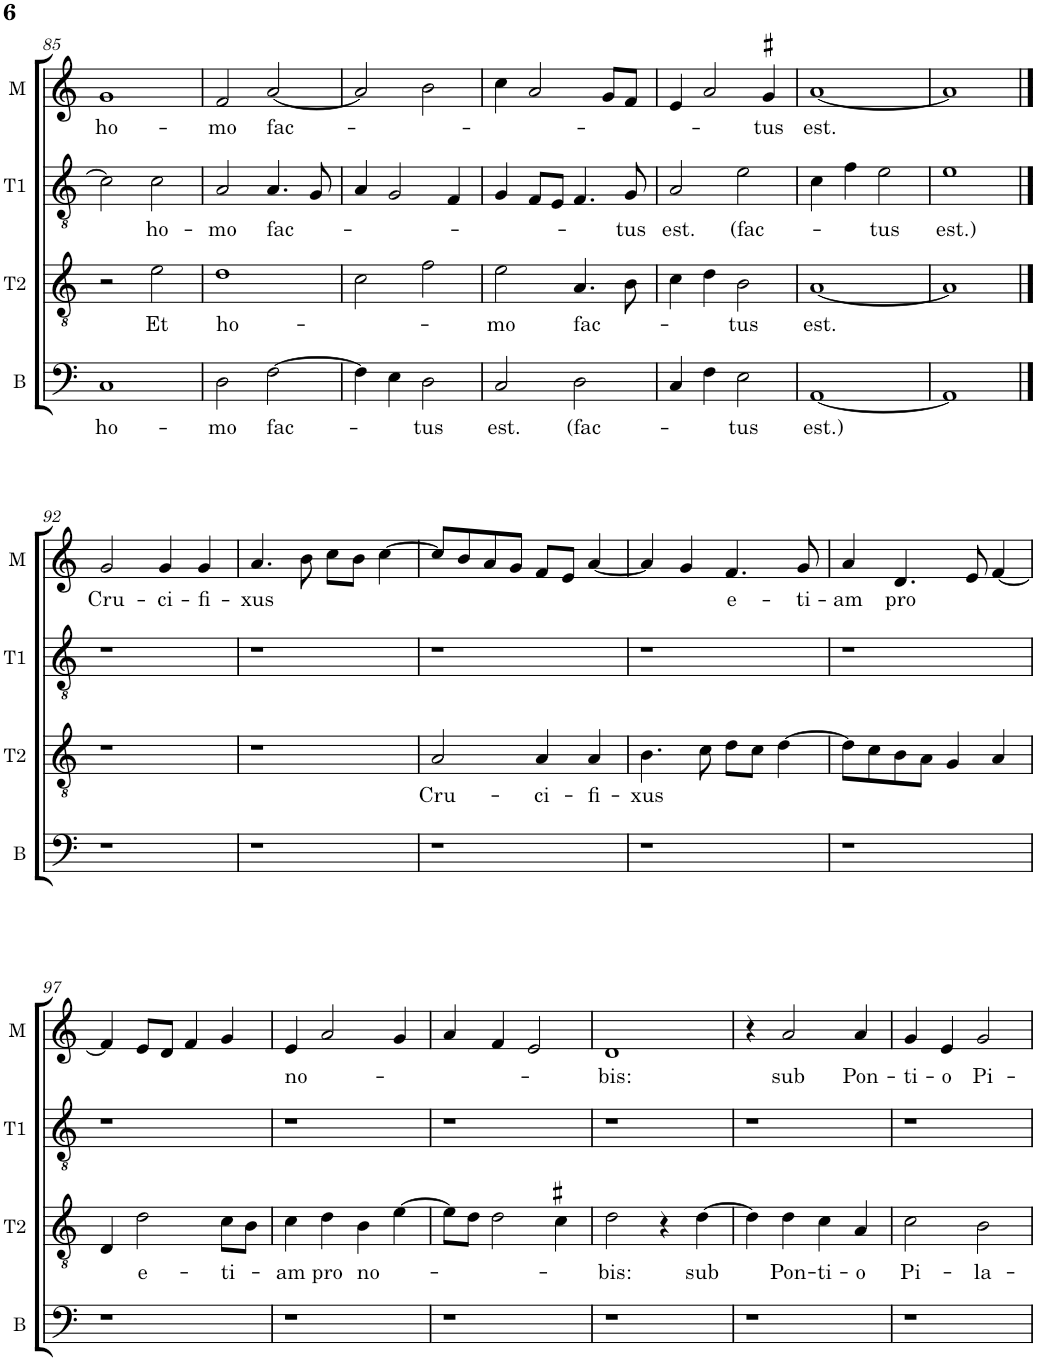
**kern	**text	**kern	**text	**kern	**text	**kern	**text
*part4	*part4	*part3	*part3	*part2	*part2	*part1	*part1
*staff4	*staff4	*staff3	*staff3	*staff2	*staff2	*staff1	*staff1
*I"B	*	*I"T2	*	*I"T1	*	*I"Mez	*
*I'B	*	*I'T2	*	*I'T1	*	*I'M	*
!!LO:PB:g=z
*clefF4	*	*clefGv2	*	*clefGv2	*	*clefG2	*
*	*	*	*	*Trd4c7	*	*	*
*k[]	*	*k[]	*	*k[]	*	*k[]	*
*M2/2	*	*M2/2	*	*M2/2	*	*M2/2	*
*met(c|)	*	*met(c|)	*	*met(c|)	*	*met(c|)	*
=85	=85	=85	=85	=85	=85	=85	=85
!	!LO:LY:b	!	!	!	!	!	!LO:LY:b
1C	ho-	2r	.	2c\]	.	1g	ho-
!	!	!	!LO:LY:b	!	!LO:LY:b	!	!
.	.	2e\	Et	2c\	ho-	.	.
=86	=86	=86	=86	=86	=86	=86	=86
!	!LO:LY:b	!	!LO:LY:b	!	!LO:LY:b	!	!LO:LY:b
2D\	-mo	1d	ho-	2A/	-mo	2f/	-mo
!	!LO:LY:b	!	!	!	!LO:LY:b	!	!LO:LY:b
[2F\	fac-	.	.	4.A/	fac-	[2a/	fac-
.	.	.	.	8G/	.	.	.
=87	=87	=87	=87	=87	=87	=87	=87
4F\]	.	2c\	.	4A/	.	2a/]	.
4E\	.	.	.	2G/	.	.	.
!	!LO:LY:b	!	!	!	!	!	!
2D\	-tus	2f\	.	.	.	2b\	.
.	.	.	.	4F/	.	.	.
=88	=88	=88	=88	=88	=88	=88	=88
!	!LO:LY:b	!	!LO:LY:b	!	!	!	!
2C/	est.	2e\	-mo	4G/	.	4cc\	.
.	.	.	.	8F/L	.	2a/	.
.	.	.	.	8E/J	.	.	.
!	!LO:LY:b	!	!LO:LY:b	!	!	!	!
2D\	(fac-	4.A/	fac-	4.F/	.	.	.
.	.	.	.	.	.	8g/L	.
!	!	!	!	!	!LO:LY:b	!	!
.	.	8B\	.	8G/	-tus	8f/J	.
=89	=89	=89	=89	=89	=89	=89	=89
!	!	!	!	!	!LO:LY:b	!	!
4C/	.	4c\	.	2A/	est.	4e/	.
4F\	.	4d\	.	.	.	2a/	.
!	!LO:LY:b	!	!LO:LY:b	!	!LO:LY:b	!	!
2E\	-tus	2B\	-tus	2e\	(fac-	.	.
!	!	!	!	!	!	!	!LO:LY:b
.	.	.	.	.	.	4g#X/	-tus
=90	=90	=90	=90	=90	=90	=90	=90
!	!LO:LY:b	!	!LO:LY:b	!	!	!	!LO:LY:b
[1AA	est.)	[1A	est.	4c\	.	[1a	est.
.	.	.	.	4f\	.	.	.
!	!	!	!	!	!LO:LY:b	!	!
.	.	.	.	2e\	-tus	.	.
=91	=91	=91	=91	=91	=91	=91	=91
!	!	!	!	!	!LO:LY:b	!	!
1AA]	.	1A]	.	1e	est.)	1a]	.
!!LO:LB:g=z
==92	==92	==92	==92	==92	==92	==92	==92
!	!	!	!	!	!	!	!LO:LY:b
1r	.	1r	.	1r	.	2g/	Cru-
!	!	!	!	!	!	!	!LO:LY:b
.	.	.	.	.	.	4g/	-ci-
!	!	!	!	!	!	!	!LO:LY:b
.	.	.	.	.	.	4g/	-fi-
=93	=93	=93	=93	=93	=93	=93	=93
!	!	!	!	!	!	!	!LO:LY:b
1r	.	1r	.	1r	.	4.a/	-xus
.	.	.	.	.	.	8b\	.
.	.	.	.	.	.	8cc\L	.
.	.	.	.	.	.	8b\J	.
.	.	.	.	.	.	[4cc\	.
=94	=94	=94	=94	=94	=94	=94	=94
!	!	!	!LO:LY:b	!	!	!	!
1r	.	2A/	Cru-	1r	.	8cc/L]	.
.	.	.	.	.	.	8b/	.
.	.	.	.	.	.	8a/	.
.	.	.	.	.	.	8g/J	.
!	!	!	!LO:LY:b	!	!	!	!
.	.	4A/	-ci-	.	.	8f/L	.
.	.	.	.	.	.	8e/J	.
!	!	!	!LO:LY:b	!	!	!	!
.	.	4A/	-fi-	.	.	[4a/	.
=95	=95	=95	=95	=95	=95	=95	=95
!	!	!	!LO:LY:b	!	!	!	!
1r	.	4.B\	-xus	1r	.	4a/]	.
.	.	.	.	.	.	4g/	.
.	.	8c\	.	.	.	.	.
!	!	!	!	!	!	!	!LO:LY:b
.	.	8d\L	.	.	.	4.f/	e-
.	.	8c\J	.	.	.	.	.
.	.	[4d\	.	.	.	.	.
!	!	!	!	!	!	!	!LO:LY:b
.	.	.	.	.	.	8g/	-ti-
=96	=96	=96	=96	=96	=96	=96	=96
!	!	!	!	!	!	!	!LO:LY:b
1r	.	8d\L]	.	1r	.	4a/	-am
.	.	8c\	.	.	.	.	.
!	!	!	!	!	!	!	!LO:LY:b
.	.	8B\	.	.	.	4.d/	pro
.	.	8A\J	.	.	.	.	.
.	.	4G/	.	.	.	.	.
.	.	.	.	.	.	8e/	.
.	.	4A/	.	.	.	[4f/	.
!!LO:LB:g=z
=97	=97	=97	=97	=97	=97	=97	=97
1r	.	4D/	.	1r	.	4f/]	.
!	!	!	!LO:LY:b	!	!	!	!
.	.	2d\	e-	.	.	8e/L	.
.	.	.	.	.	.	8d/J	.
.	.	.	.	.	.	4f/	.
!	!	!	!LO:LY:b	!	!	!	!
.	.	8c\L	-ti-	.	.	4g/	.
.	.	8B\J	.	.	.	.	.
=98	=98	=98	=98	=98	=98	=98	=98
!	!	!	!LO:LY:b	!	!	!	!LO:LY:b
1r	.	4c\	-am	1r	.	4e/	no-
!	!	!	!LO:LY:b	!	!	!	!
.	.	4d\	pro	.	.	2a/	.
!	!	!	!LO:LY:b	!	!	!	!
.	.	4B\	no-	.	.	.	.
.	.	[4e\	.	.	.	4g/	.
=99	=99	=99	=99	=99	=99	=99	=99
1r	.	8e\L]	.	1r	.	4a/	.
.	.	8d\J	.	.	.	.	.
.	.	2d\	.	.	.	4f/	.
.	.	.	.	.	.	2e/	.
.	.	4c#X\	.	.	.	.	.
=100	=100	=100	=100	=100	=100	=100	=100
!	!	!	!LO:LY:b	!	!	!	!LO:LY:b
1r	.	2d\	-bis:	1r	.	1d	-bis:
.	.	4r	.	.	.	.	.
!	!	!	!LO:LY:b	!	!	!	!
.	.	[4d\	sub	.	.	.	.
=101	=101	=101	=101	=101	=101	=101	=101
1r	.	4d\]	.	1r	.	4r	.
!	!	!	!LO:LY:b	!	!	!	!LO:LY:b
.	.	4d\	Pon-	.	.	2a/	sub
!	!	!	!LO:LY:b	!	!	!	!
.	.	4c\	-ti-	.	.	.	.
!	!	!	!LO:LY:b	!	!	!	!LO:LY:b
.	.	4A/	-o	.	.	4a/	Pon-
=102	=102	=102	=102	=102	=102	=102	=102
!	!	!	!LO:LY:b	!	!	!	!LO:LY:b
1r	.	2c\	Pi-	1r	.	4g/	-ti-
!	!	!	!	!	!	!	!LO:LY:b
.	.	.	.	.	.	4e/	-o
!	!	!	!LO:LY:b	!	!	!	!LO:LY:b
.	.	2B\	-la-	.	.	2g/	Pi-
=	=	=	=	=	=	=	=
*-	*-	*-	*-	*-	*-	*-	*-
